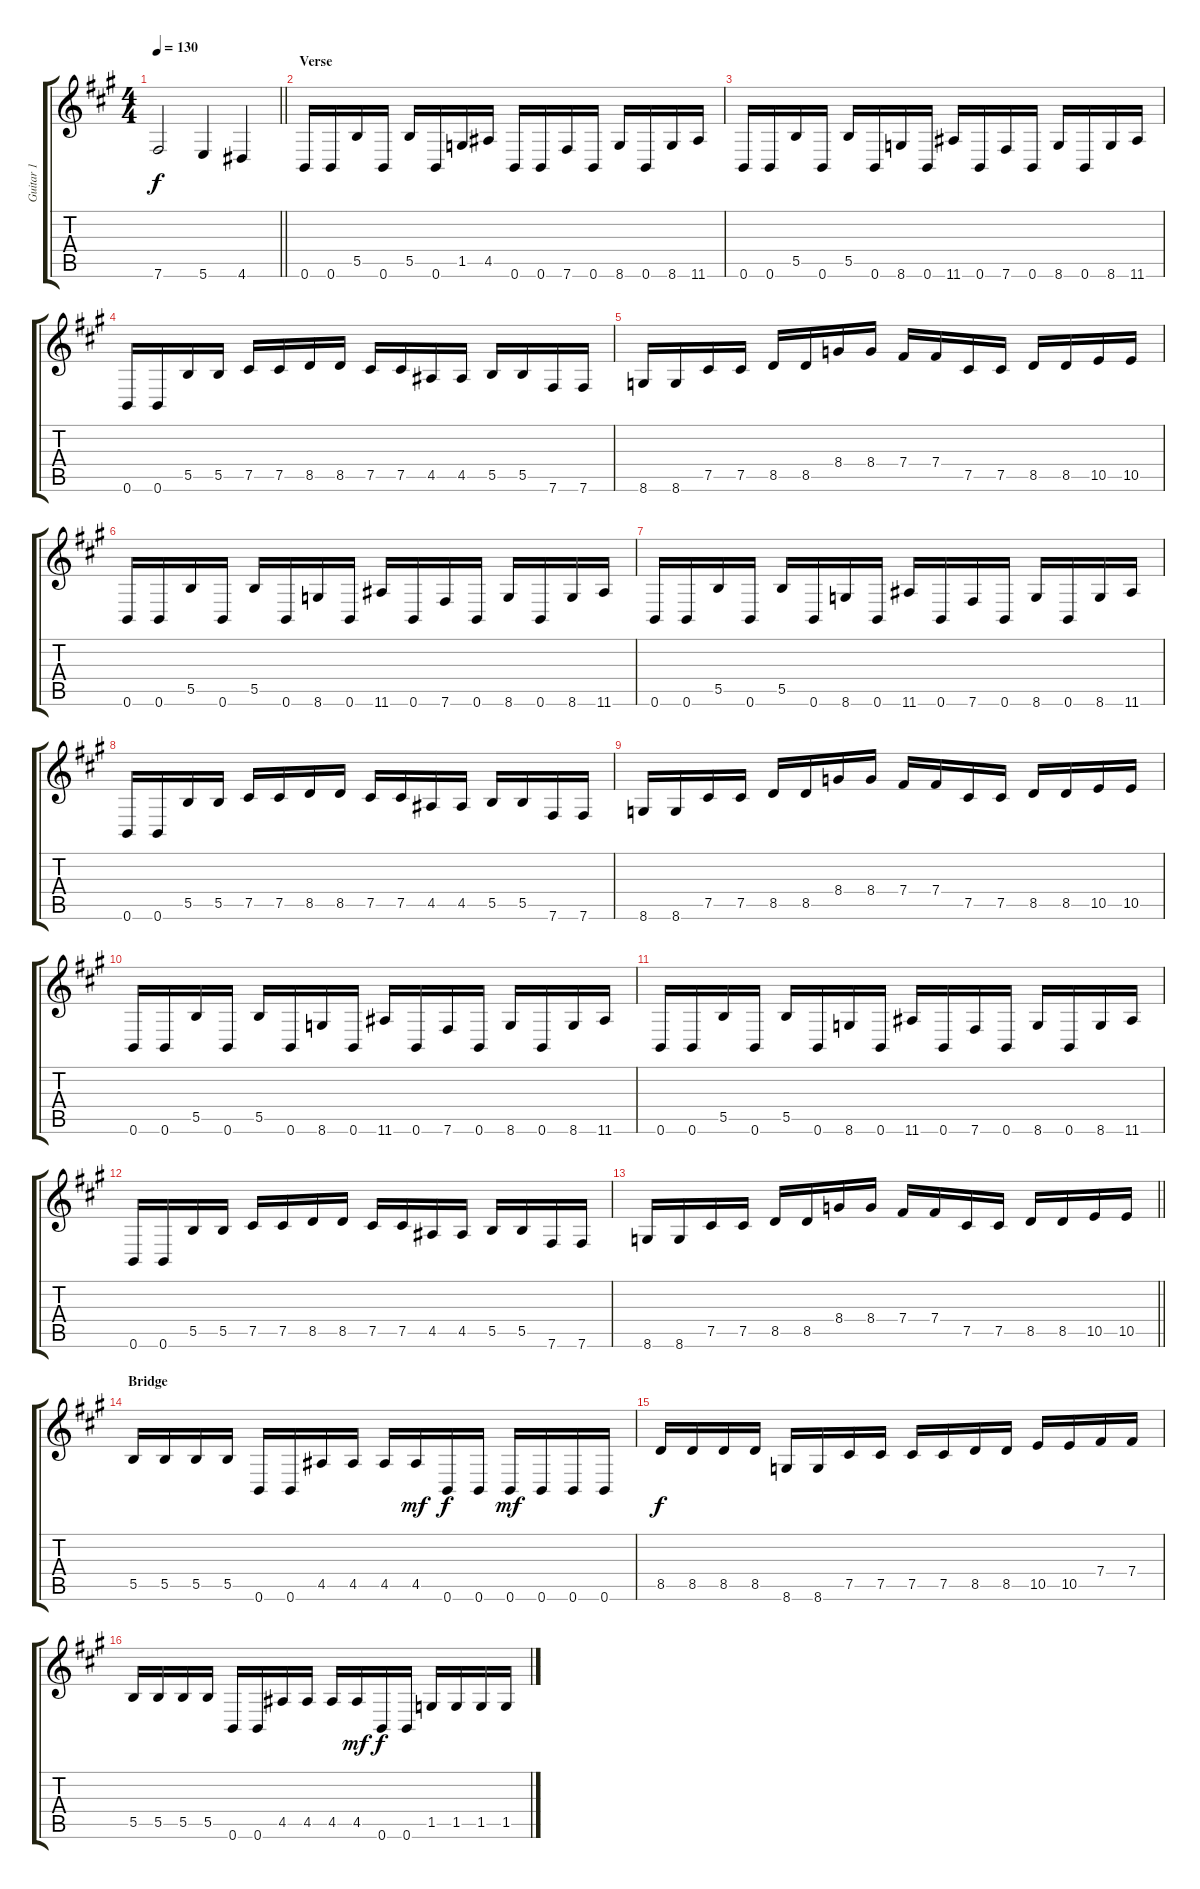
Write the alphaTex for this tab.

\track ("Guitar 1" "Guitar 1") {instrument distortionguitar}
\staff {score tabs}
\tuning (Db4 Ab3 E3 B2 Gb2 B1) {hide}
\ts (4 4)
\tempo 130
\clef g2
\barLineRight lightlight
\ks a
7.6.2{dy f} 5.6.4 4.6.4 |
\section ("" "Verse")
0.6.16 0.6.16 5.5.16 0.6.16 5.5.16 0.6.16 1.5.16 4.5.16 0.6.16 0.6.16 7.6.16 0.6.16 8.6.16 0.6.16 8.6.16 11.6.16 |
0.6.16 0.6.16 5.5.16 0.6.16 5.5.16 0.6.16 8.6.16 0.6.16 11.6.16 0.6.16 7.6.16 0.6.16 8.6.16 0.6.16 8.6.16 11.6.16 |
0.6.16 0.6.16 5.5.16 5.5.16 7.5.16 7.5.16 8.5.16 8.5.16 7.5.16 7.5.16 4.5.16 4.5.16 5.5.16 5.5.16 7.6.16 7.6.16 |
8.6.16 8.6.16 7.5.16 7.5.16 8.5.16 8.5.16 8.4.16 8.4.16 7.4.16 7.4.16 7.5.16 7.5.16 8.5.16 8.5.16 10.5.16 10.5.16 |
0.6.16 0.6.16 5.5.16 0.6.16 5.5.16 0.6.16 8.6.16 0.6.16 11.6.16 0.6.16 7.6.16 0.6.16 8.6.16 0.6.16 8.6.16 11.6.16 |
0.6.16 0.6.16 5.5.16 0.6.16 5.5.16 0.6.16 8.6.16 0.6.16 11.6.16 0.6.16 7.6.16 0.6.16 8.6.16 0.6.16 8.6.16 11.6.16 |
0.6.16 0.6.16 5.5.16 5.5.16 7.5.16 7.5.16 8.5.16 8.5.16 7.5.16 7.5.16 4.5.16 4.5.16 5.5.16 5.5.16 7.6.16 7.6.16 |
8.6.16 8.6.16 7.5.16 7.5.16 8.5.16 8.5.16 8.4.16 8.4.16 7.4.16 7.4.16 7.5.16 7.5.16 8.5.16 8.5.16 10.5.16 10.5.16 |
0.6.16 0.6.16 5.5.16 0.6.16 5.5.16 0.6.16 8.6.16 0.6.16 11.6.16 0.6.16 7.6.16 0.6.16 8.6.16 0.6.16 8.6.16 11.6.16 |
0.6.16 0.6.16 5.5.16 0.6.16 5.5.16 0.6.16 8.6.16 0.6.16 11.6.16 0.6.16 7.6.16 0.6.16 8.6.16 0.6.16 8.6.16 11.6.16 |
0.6.16 0.6.16 5.5.16 5.5.16 7.5.16 7.5.16 8.5.16 8.5.16 7.5.16 7.5.16 4.5.16 4.5.16 5.5.16 5.5.16 7.6.16 7.6.16 |
\barLineRight lightlight
8.6.16 8.6.16 7.5.16 7.5.16 8.5.16 8.5.16 8.4.16 8.4.16 7.4.16 7.4.16 7.5.16 7.5.16 8.5.16 8.5.16 10.5.16 10.5.16 |
\section ("" "Bridge")
5.5.16 5.5.16 5.5.16 5.5.16 0.6.16 0.6.16 4.5.16 4.5.16 4.5.16 4.5.16{dy mf} 0.6.16{dy f} 0.6.16 0.6.16{dy mf} 0.6.16 0.6.16 0.6.16 |
8.5.16{dy f} 8.5.16 8.5.16 8.5.16 8.6.16 8.6.16 7.5.16 7.5.16 7.5.16 7.5.16 8.5.16 8.5.16 10.5.16 10.5.16 7.4.16 7.4.16 |
5.5.16 5.5.16 5.5.16 5.5.16 0.6.16 0.6.16 4.5.16 4.5.16 4.5.16 4.5.16{dy mf} 0.6.16{dy f} 0.6.16 1.5.16 1.5.16 1.5.16 1.5.16
